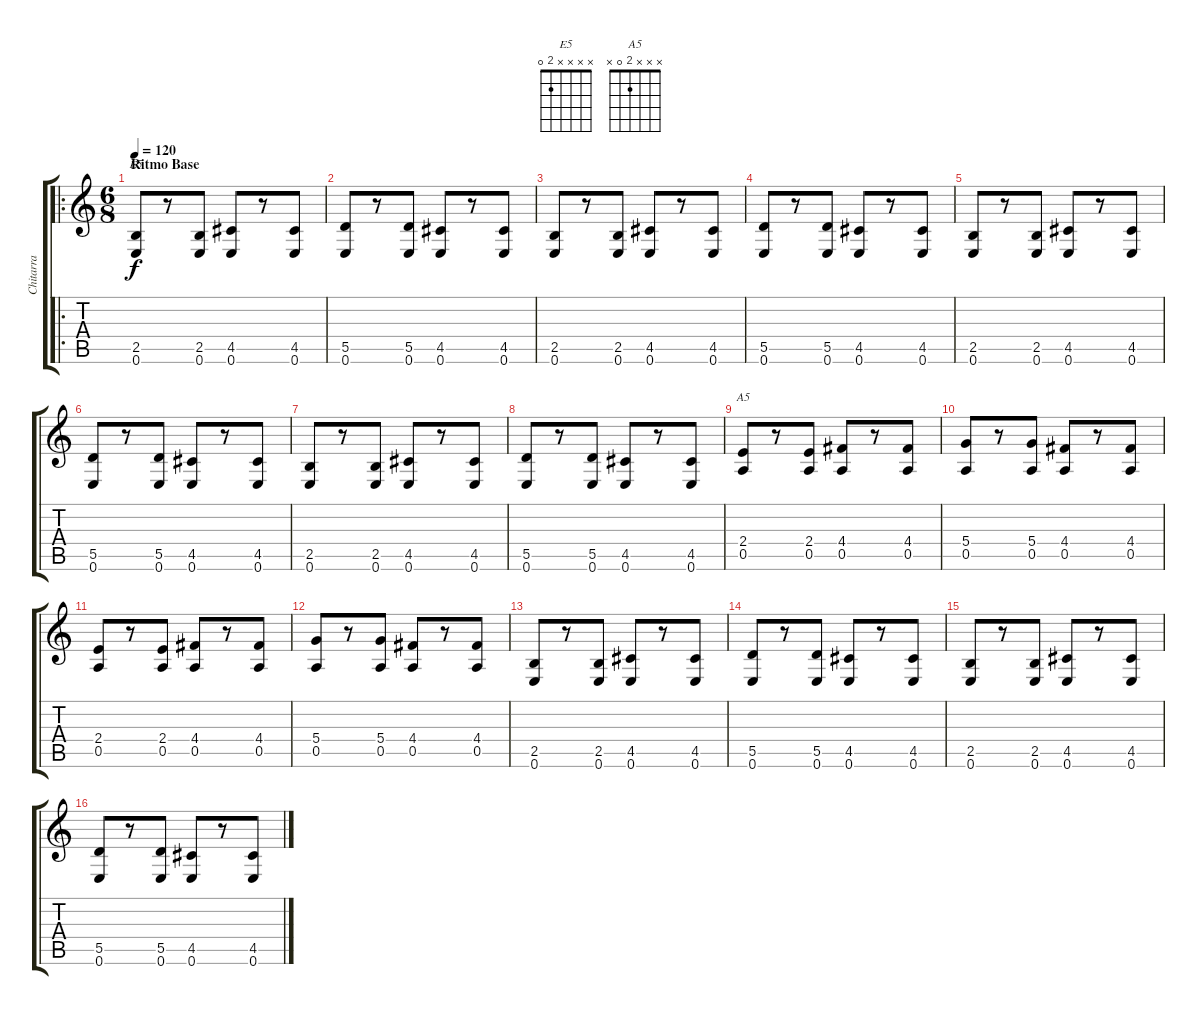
\track ("Chitarra" "Chitarra") {instrument electricguitarjazz}
\staff {score tabs}
\tuning (E4 B3 G3 D3 A2 E2) {hide}
\chord ("E5" x x x x 2 0)
\chord ("A5" x x x 2 0 x)
\ro
\ts (6 8)
\section ("" "Ritmo Base")
\tempo 120
\clef g2
\ks c
(2.5 0.6).8{ch "E5" dy f instrument electricguitarjazz} r.8 (2.5 0.6).8 (4.5 0.6).8 r.8 (4.5 0.6).8 |
(5.5 0.6).8 r.8 (5.5 0.6).8 (4.5 0.6).8 r.8 (4.5 0.6).8 |
(2.5 0.6).8 r.8 (2.5 0.6).8 (4.5 0.6).8 r.8 (4.5 0.6).8 |
(5.5 0.6).8 r.8 (5.5 0.6).8 (4.5 0.6).8 r.8 (4.5 0.6).8 |
(2.5 0.6).8 r.8 (2.5 0.6).8 (4.5 0.6).8 r.8 (4.5 0.6).8 |
(5.5 0.6).8 r.8 (5.5 0.6).8 (4.5 0.6).8 r.8 (4.5 0.6).8 |
(2.5 0.6).8 r.8 (2.5 0.6).8 (4.5 0.6).8 r.8 (4.5 0.6).8 |
(5.5 0.6).8 r.8 (5.5 0.6).8 (4.5 0.6).8 r.8 (4.5 0.6).8 |
(2.4 0.5).8{ch "A5"} r.8 (2.4 0.5).8 (4.4 0.5).8 r.8 (4.4 0.5).8 |
(5.4 0.5).8 r.8 (5.4 0.5).8 (4.4 0.5).8 r.8 (4.4 0.5).8 |
(2.4 0.5).8 r.8 (2.4 0.5).8 (4.4 0.5).8 r.8 (4.4 0.5).8 |
(5.4 0.5).8 r.8 (5.4 0.5).8 (4.4 0.5).8 r.8 (4.4 0.5).8 |
(2.5 0.6).8 r.8 (2.5 0.6).8 (4.5 0.6).8 r.8 (4.5 0.6).8 |
(5.5 0.6).8 r.8 (5.5 0.6).8{instrument electricguitarjazz} (4.5 0.6).8 r.8 (4.5 0.6).8 |
(2.5 0.6).8 r.8 (2.5 0.6).8 (4.5 0.6).8 r.8{balance 5 instrument electricguitarjazz} (4.5 0.6).8 |
(5.5 0.6).8 r.8 (5.5 0.6).8 (4.5 0.6).8 r.8 (4.5 0.6).8
